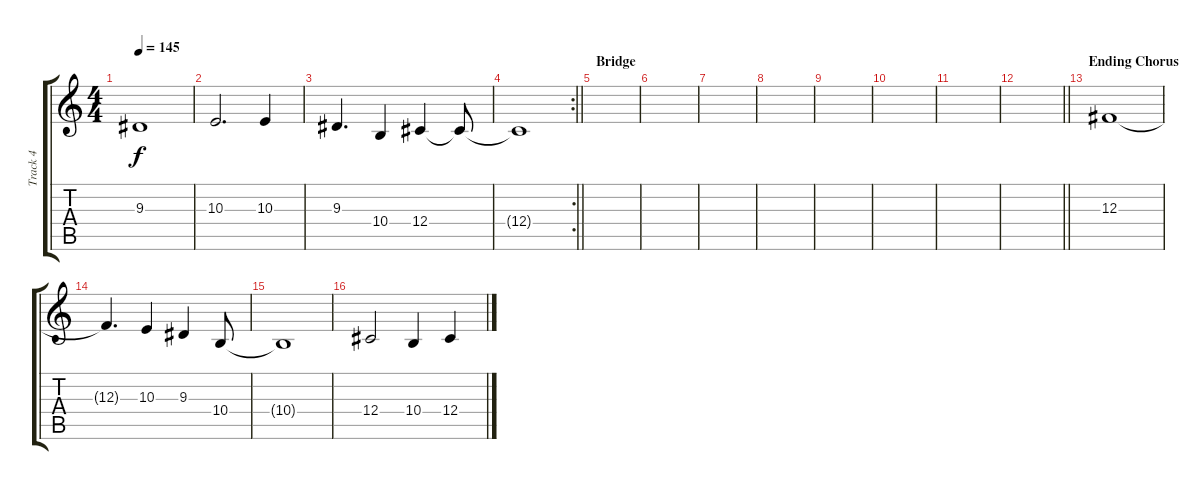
\track ("Track 4" "Track 4") {instrument choiraahs}
\staff {score tabs}
\tuning (Eb4 Bb3 Gb3 Db3 Ab2 Eb2) {hide}
\ts (4 4)
\tempo 145
\clef g2
\ks c
9.3.1{dy f} |
10.3.2{d} 10.3.4 |
9.3.4{d} 10.4.4 12.4.4 12.4{t}.8 |
\rc 2
\barLineRight lightlight
12.4{t}.1 |
\section ("" "Bridge")
|
|
|
|
|
|
|
\barLineRight lightlight
|
\section ("" "Ending Chorus")
12.3.1 |
12.3{t}.4{d} 10.3.4 9.3.4 10.4.8 |
10.4{t}.1 |
12.4.2 10.4.4 12.4.4
